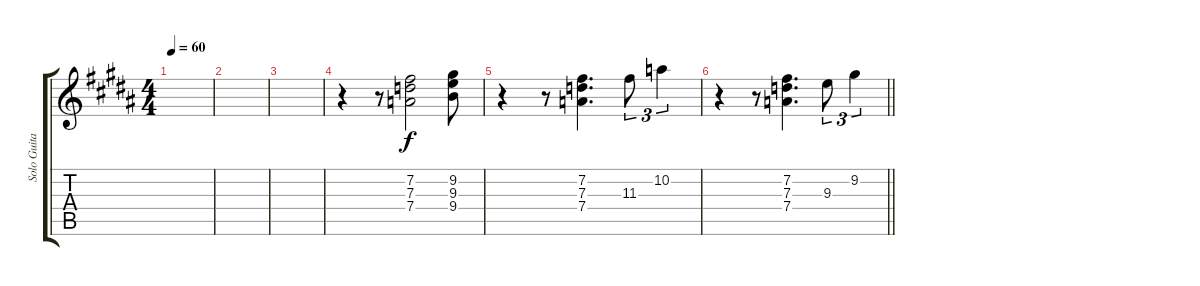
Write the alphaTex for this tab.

\track ("Solo Guitar" "Solo Guita") {instrument distortionguitar}
\staff {score tabs}
\tuning (E4 B3 G3 D3 A2 E2) {hide}
\ts (4 4)
\tempo 60
\clef g2
\ks b
|
|
|
r.4 r.8 (7.2 7.3 7.4).2 (9.2 9.3 9.4).8 |
r.4 r.8 (7.2 7.3 7.4).4{d} 11.3.8{tu (3 2)} 10.2.4{tu (3 2)} |
\barLineRight lightlight
r.4 r.8 (7.2 7.3 7.4).4{d} 9.3.8{tu (3 2)} 9.2.4{tu (3 2)}
